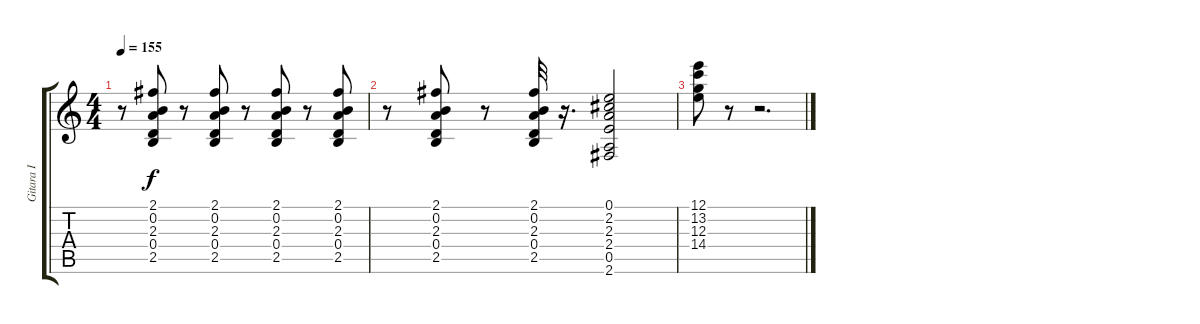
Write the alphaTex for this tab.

\track ("Gitara I" "Gitara I") {instrument acousticguitarsteel}
\staff {score tabs}
\tuning (E4 B3 G3 D3 A2 E2) {hide}
\ts (4 4)
\tempo 155
\clef g2
\ks c
r.8{dy f} (2.1 0.2 2.3 0.4 2.5).8 r.8 (2.1 0.2 2.3 0.4 2.5).8 r.8 (2.1 0.2 2.3 0.4 2.5).8 r.8 (2.1 0.2 2.3 0.4 2.5).8 |
r.8 (2.1 0.2 2.3 0.4 2.5).8 r.8 (2.1 0.2 2.3 0.4 2.5).32 r.16{d} (0.1 2.2 2.3 2.4 0.5 2.6).2 |
(12.1 13.2 12.3 14.4).8 r.8 r.2{d}
